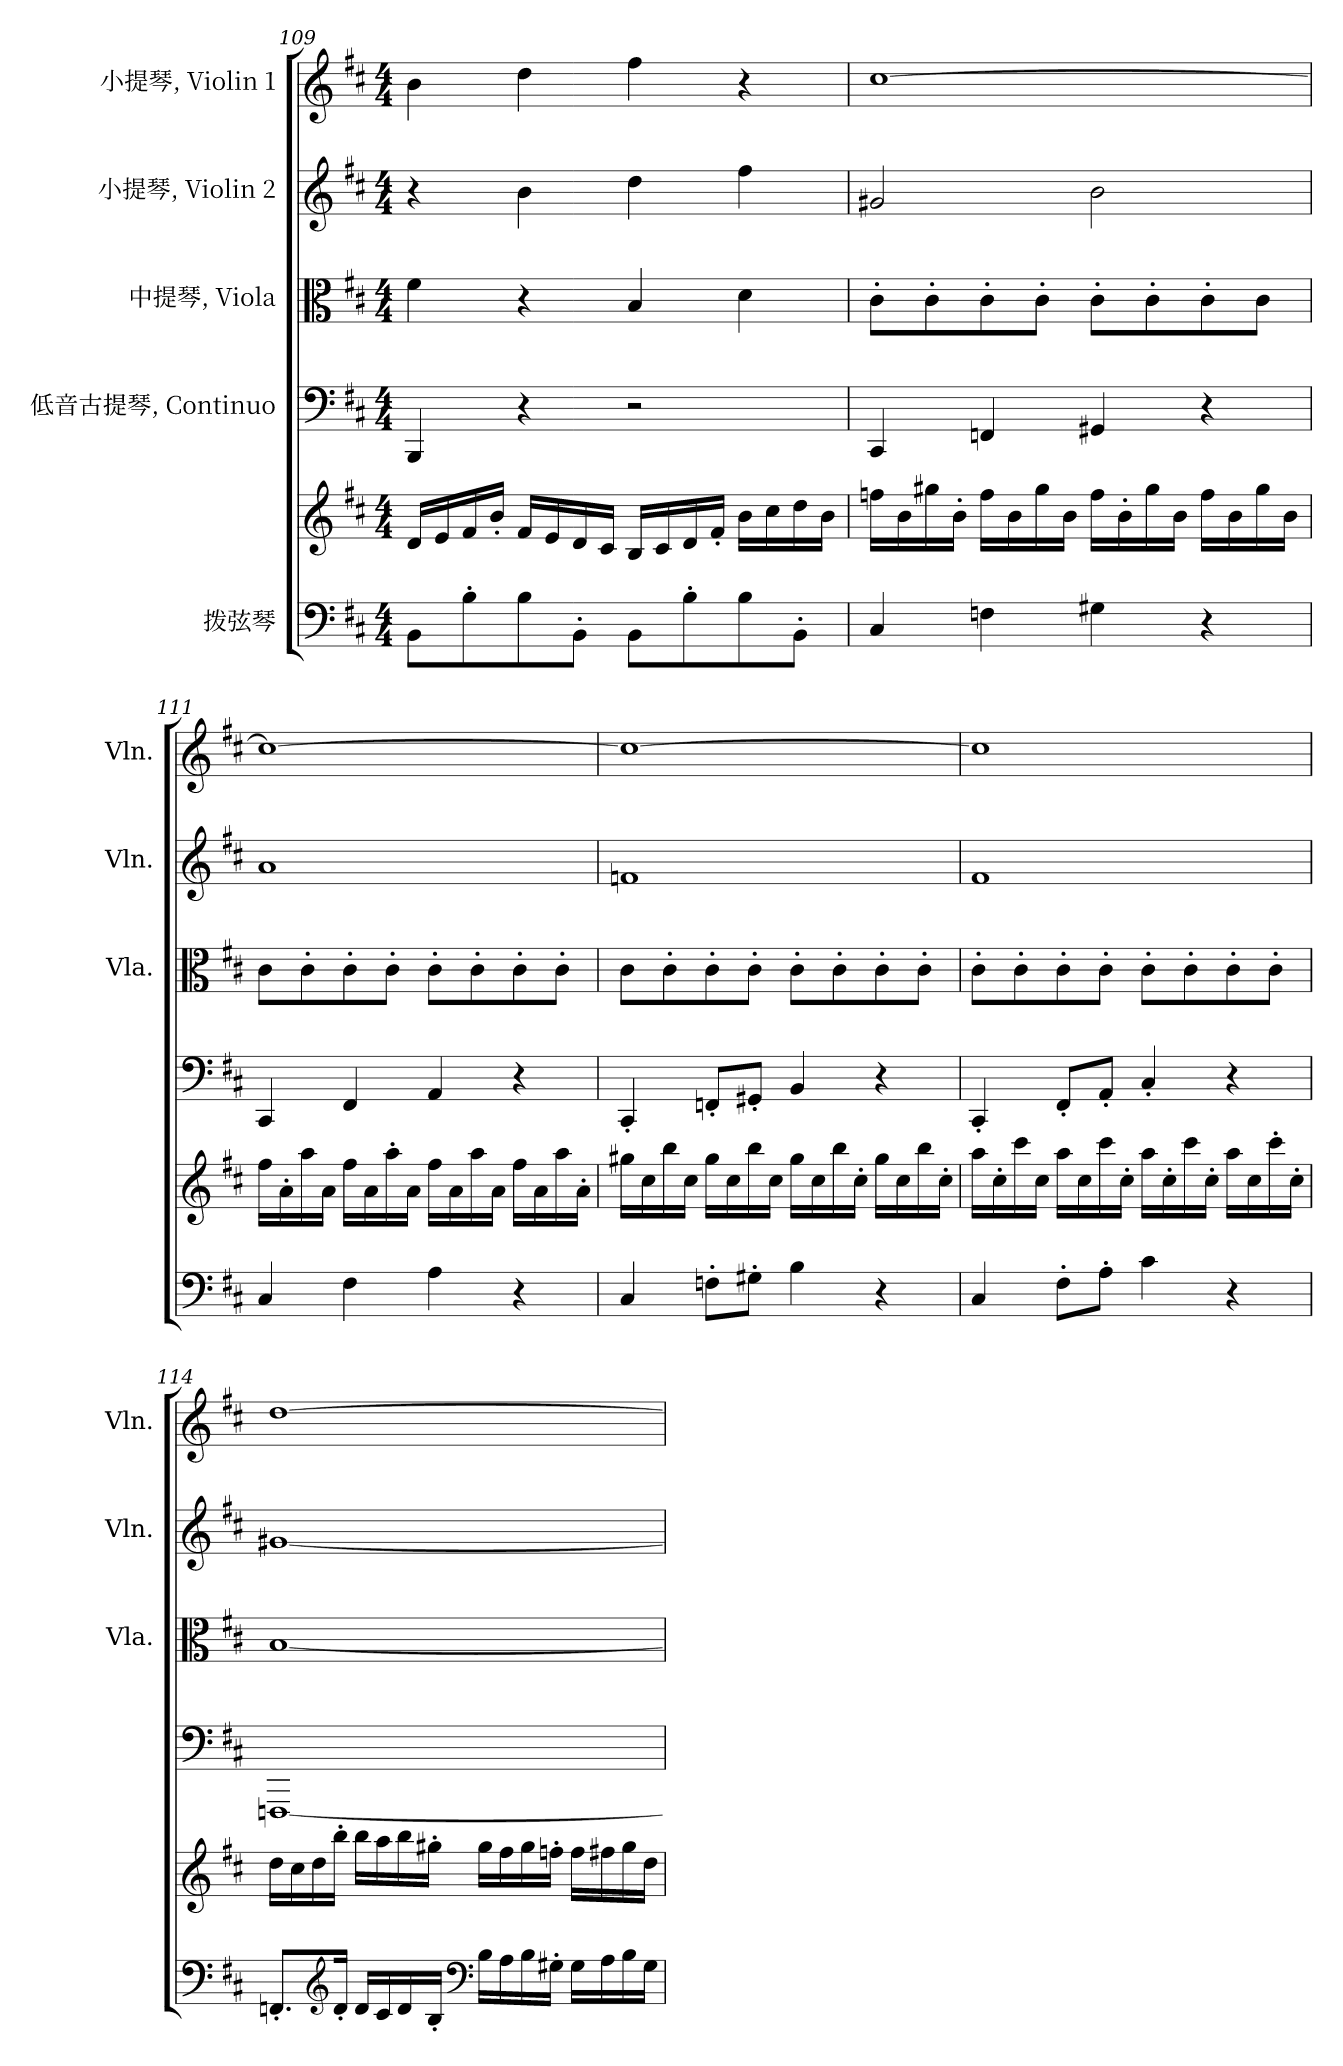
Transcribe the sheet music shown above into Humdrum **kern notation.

**kern	**kern	**kern	**kern	**kern	**kern
*part5	*part5	*part4	*part3	*part2	*part1
*staff6	*staff5	*staff4	*staff3	*staff2	*staff1
*I"拨弦琴	*	*I"低音古提琴, Continuo	*I"中提琴, Viola	*I"小提琴, Violin 2	*I"小提琴, Violin 1
*	*	*	*I'Vla.	*I'Vln.	*I'Vln.
*clefF4	*clefG2	*clefF4	*clefC3	*clefG2	*clefG2
*k[f#c#]	*k[f#c#]	*k[f#c#]	*k[f#c#]	*k[f#c#]	*k[f#c#]
*M4/4	*M4/4	*M4/4	*M4/4	*M4/4	*M4/4
=109	=109	=109	=109	=109	=109
8BB\L	16d/LL	4BBB/	4f#\	4r	4b\
.	16e/	.	.	.	.
8B'\	16f#/	.	.	.	.
.	16b'/JJ	.	.	.	.
8B\	16f#/LL	4r	4r	4b\	4dd\
.	16e/	.	.	.	.
8BB'\J	16d/	.	.	.	.
.	16c#/JJ	.	.	.	.
8BB\L	16B/LL	2r	4B/	4dd\	4ff#\
.	16c#/	.	.	.	.
8B'\	16d/	.	.	.	.
.	16f#'/JJ	.	.	.	.
8B\	16b\LL	.	4d\	4ff#\	4r
.	16cc#\	.	.	.	.
8BB'\J	16dd\	.	.	.	.
.	16b\JJ	.	.	.	.
!!LO:LB:g=z
=110	=110	=110	=110	=110	=110
4C#/	16ffn\LL	4CC#/	8c#'\L	2g#X/	[1cc#
.	16b\	.	.	.	.
.	16gg#X\	.	8c#'\	.	.
.	16b'\JJ	.	.	.	.
4Fn\	16ff\LL	4FFn/	8c#'\	.	.
.	16b\	.	.	.	.
.	16gg#\	.	8c#'\J	.	.
.	16b\JJ	.	.	.	.
4G#X\	16ff\LL	4GG#X/	8c#'\L	2b\	.
.	16b'\	.	.	.	.
.	16gg#\	.	8c#'\	.	.
.	16b\JJ	.	.	.	.
4r	16ff\LL	4r	8c#'\	.	.
.	16b\	.	.	.	.
.	16gg#\	.	8c#\J	.	.
.	16b\JJ	.	.	.	.
=111	=111	=111	=111	=111	=111
4C#/	16ff#\LL	4CC#/	8c#\L	1a	1cc#_
.	16a'\	.	.	.	.
.	16aa\	.	8c#'\	.	.
.	16a\JJ	.	.	.	.
4F#\	16ff#\LL	4FF#/	8c#'\	.	.
.	16a\	.	.	.	.
.	16aa'\	.	8c#'\J	.	.
.	16a\JJ	.	.	.	.
4A\	16ff#\LL	4AA/	8c#'\L	.	.
.	16a\	.	.	.	.
.	16aa\	.	8c#'\	.	.
.	16a\JJ	.	.	.	.
4r	16ff#\LL	4r	8c#'\	.	.
.	16a\	.	.	.	.
.	16aa\	.	8c#'\J	.	.
.	16a'\JJ	.	.	.	.
!!LO:PB:g=z
=112	=112	=112	=112	=112	=112
4C#/	16gg#X\LL	4CC#'/	8c#\L	1fn	1cc#_
.	16cc#\	.	.	.	.
.	16bb\	.	8c#'\	.	.
.	16cc#\JJ	.	.	.	.
8Fn'\L	16gg#\LL	8FFn'/L	8c#'\	.	.
.	16cc#\	.	.	.	.
8G#X'\J	16bb\	8GG#X'/J	8c#'\J	.	.
.	16cc#\JJ	.	.	.	.
4B\	16gg#\LL	4BB/	8c#'\L	.	.
.	16cc#\	.	.	.	.
.	16bb\	.	8c#'\	.	.
.	16cc#'\JJ	.	.	.	.
4r	16gg#\LL	4r	8c#'\	.	.
.	16cc#\	.	.	.	.
.	16bb\	.	8c#'\J	.	.
.	16cc#'\JJ	.	.	.	.
=113	=113	=113	=113	=113	=113
4C#/	16aa\LL	4CC#'/	8c#'\L	1f#	1cc#]
.	16cc#'\	.	.	.	.
.	16ccc#\	.	8c#'\	.	.
.	16cc#\JJ	.	.	.	.
8F#'\L	16aa\LL	8FF#'/L	8c#'\	.	.
.	16cc#\	.	.	.	.
8A'\J	16ccc#\	8AA'/J	8c#'\J	.	.
.	16cc#'\JJ	.	.	.	.
4c#\	16aa\LL	4C#'/	8c#'\L	.	.
.	16cc#'\	.	.	.	.
.	16ccc#\	.	8c#'\	.	.
.	16cc#'\JJ	.	.	.	.
4r	16aa\LL	4r	8c#'\	.	.
.	16cc#\	.	.	.	.
.	16ccc#'\	.	8c#'\J	.	.
.	16cc#'\JJ	.	.	.	.
!!LO:LB:g=z
=114	=114	=114	=114	=114	=114
8.FFn'/L	16dd\LL	[1FFFn	[1B	[1g#X	[1dd
.	16cc#\	.	.	.	.
.	16dd\	.	.	.	.
*clefG2	*	*	*	*	*
16d'/Jk	16bb'\JJ	.	.	.	.
16d/LL	16bb\LL	.	.	.	.
16c#/	16aa\	.	.	.	.
16d/	16bb\	.	.	.	.
16B'/JJ	16gg#X'\JJ	.	.	.	.
*clefF4	*	*	*	*	*
16B\LL	16gg#\LL	.	.	.	.
16A\	16ff#\	.	.	.	.
16B\	16gg#\	.	.	.	.
16G#X'\JJ	16ffn'\JJ	.	.	.	.
16G#\LL	16ff\LL	.	.	.	.
16A\	16ff#X\	.	.	.	.
16B\	16gg#\	.	.	.	.
16G#\JJ	16dd\JJ	.	.	.	.
=	=	=	=	=	=
*-	*-	*-	*-	*-	*-
